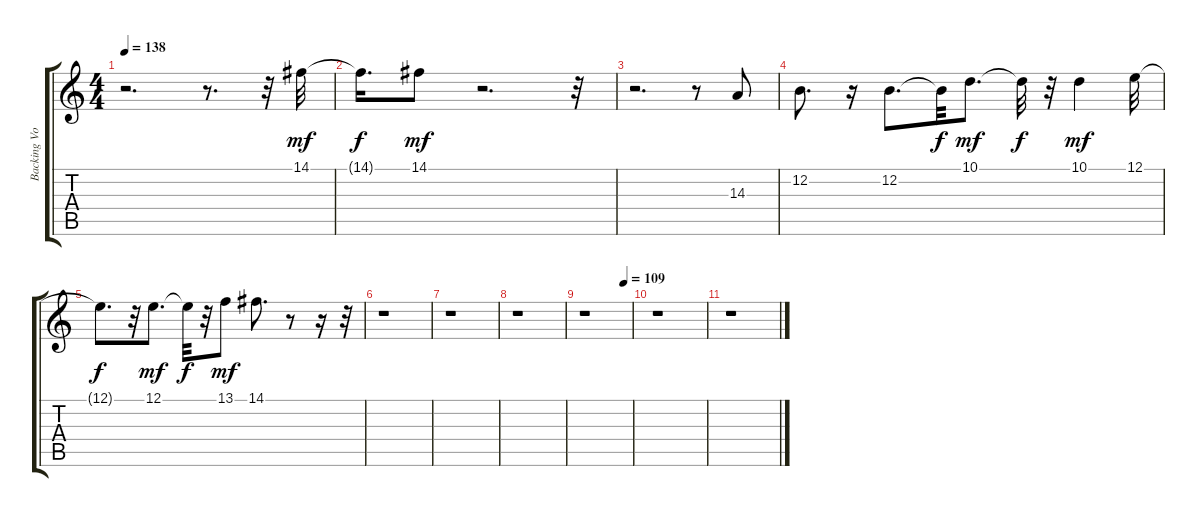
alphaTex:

\track ("Backing Vocal" "Backing Vo") {instrument oboe}
\staff {score tabs}
\tuning (E4 B3 G3 D3 A2 E2) {hide}
\ts (4 4)
\tempo 138
\clef g2
\ks c
r.2{d dy mf} r.8{d} r.32 14.1.32 |
14.1{t}.16{d dy f} 14.1.8{dy mf} r.2{d} r.32 |
r.2{d} r.8 14.3.8 |
12.2.8{d} r.16 12.2.8{d} 12.2{t}.32{dy f} 10.1.8{d dy mf} 10.1{t}.32{dy f} r.32 10.1.4{dy mf} 12.1.32 |
12.1{t}.8{d dy f} r.32 12.1.8{d dy mf} 12.1{t}.32{dy f} r.32 13.1.8{dy mf} 14.1.8{d} r.8 r.16 r.32 |
r.1 |
r.1 |
r.1 |
\tempo (109 0.84375)
r.1 |
r.1 |
r.1
